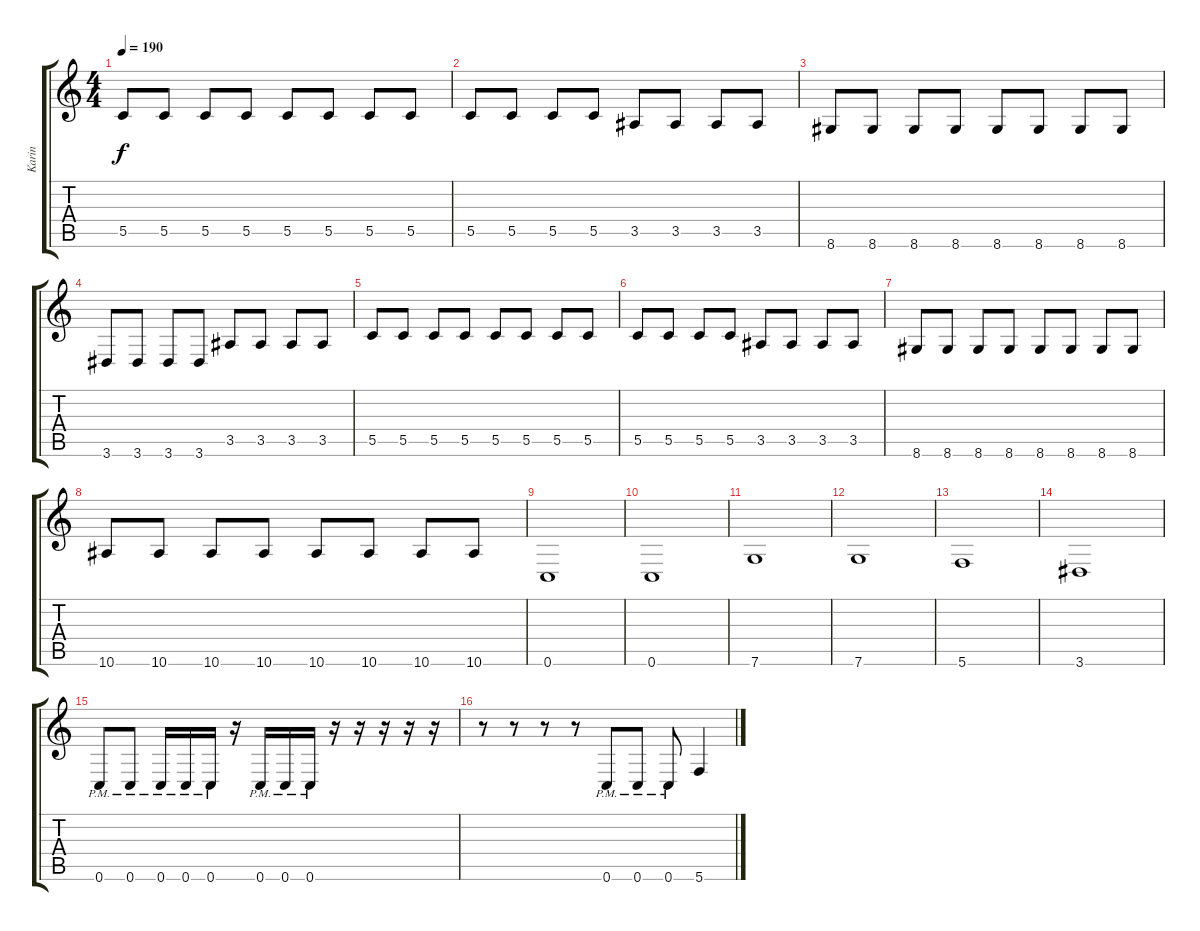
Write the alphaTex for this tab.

\track ("Karin" "Karin") {instrument electricbasspick}
\staff {score tabs}
\tuning (D4 A3 F3 C3 G2 C2) {hide}
\ts (4 4)
\tempo 190
\clef g2
\ks c
5.5.8{dy f} 5.5.8 5.5.8 5.5.8 5.5.8 5.5.8 5.5.8 5.5.8 |
5.5.8 5.5.8 5.5.8 5.5.8 3.5.8 3.5.8 3.5.8 3.5.8 |
8.6.8 8.6.8 8.6.8 8.6.8 8.6.8 8.6.8 8.6.8 8.6.8 |
3.6.8 3.6.8 3.6.8 3.6.8 3.5.8 3.5.8 3.5.8 3.5.8 |
5.5.8 5.5.8 5.5.8 5.5.8 5.5.8 5.5.8 5.5.8 5.5.8 |
5.5.8 5.5.8 5.5.8 5.5.8 3.5.8 3.5.8 3.5.8 3.5.8 |
8.6.8 8.6.8 8.6.8 8.6.8 8.6.8 8.6.8 8.6.8 8.6.8 |
10.6.8 10.6.8 10.6.8 10.6.8 10.6.8 10.6.8 10.6.8 10.6.8 |
0.6.1 |
0.6.1 |
7.6.1 |
7.6.1 |
5.6.1 |
3.6.1 |
0.6{pm}.8 0.6{pm}.8 0.6{pm}.16 0.6{pm}.16 0.6{pm}.16 r.16 0.6{pm}.16 0.6{pm}.16 0.6{pm}.16 r.16 r.16 r.16 r.16 r.16 |
r.8 r.8 r.8 r.8 0.6{pm}.8 0.6{pm}.8 0.6{pm}.8 5.6.4
